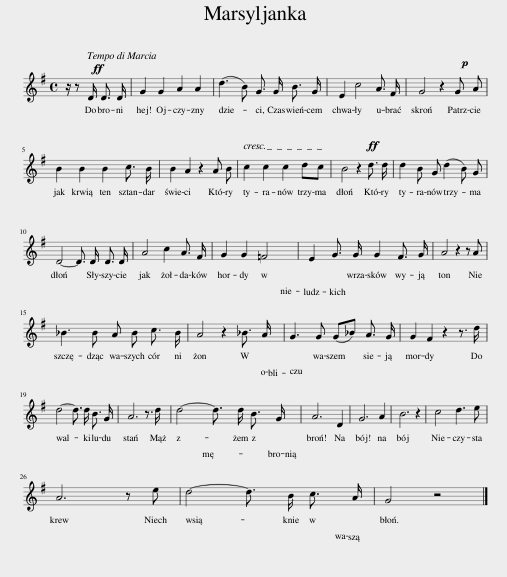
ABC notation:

X:1
L:1/8
M:4/4
I:linebreak $
K:G
V:1 treble
V:1
 z/ z[Q:1/4=120]!ff! D/ D3/2 D/ | G2 G2 A2 A2 | (d3 B) G3/2 G/ B3/2 G/ | E2 c4 A3/2 F/ | G4 z2!p! G A |$ %5
 B2 B2 B2 c3/2 B/ | B2 A2 z2 A B | c2 c2 c2 dc | B4 z2!ff! d3/2 d/ | d2 B G (d2 B) G |$ %10
 D4- D3/2 D/ D3/2 D/ | A4 c2 A3/2 F/ | G2 G2 =F4 | E2 G3/2 G/ G2 F3/2 G/ | A4 z2 z A |$ %15
 _B3 B A B c3/2 B/ | A4 z2 _B3/2 A/ | G3 G (G_B) A3/2 G/ | G2 F2 z2 z3/2 d/ |$ d4- d3/2 d/ B3/2 G/ | %20
 A6 z3/2 d/ | d4- d3/2 d/ B3/2 G/ | A6 D2 | G6 A2 | B6 z2 | %25
 c4 d3 e |$ A6 z e | d4- d3/2 B/ c3/2 A/ | G4 z4 |] %29
